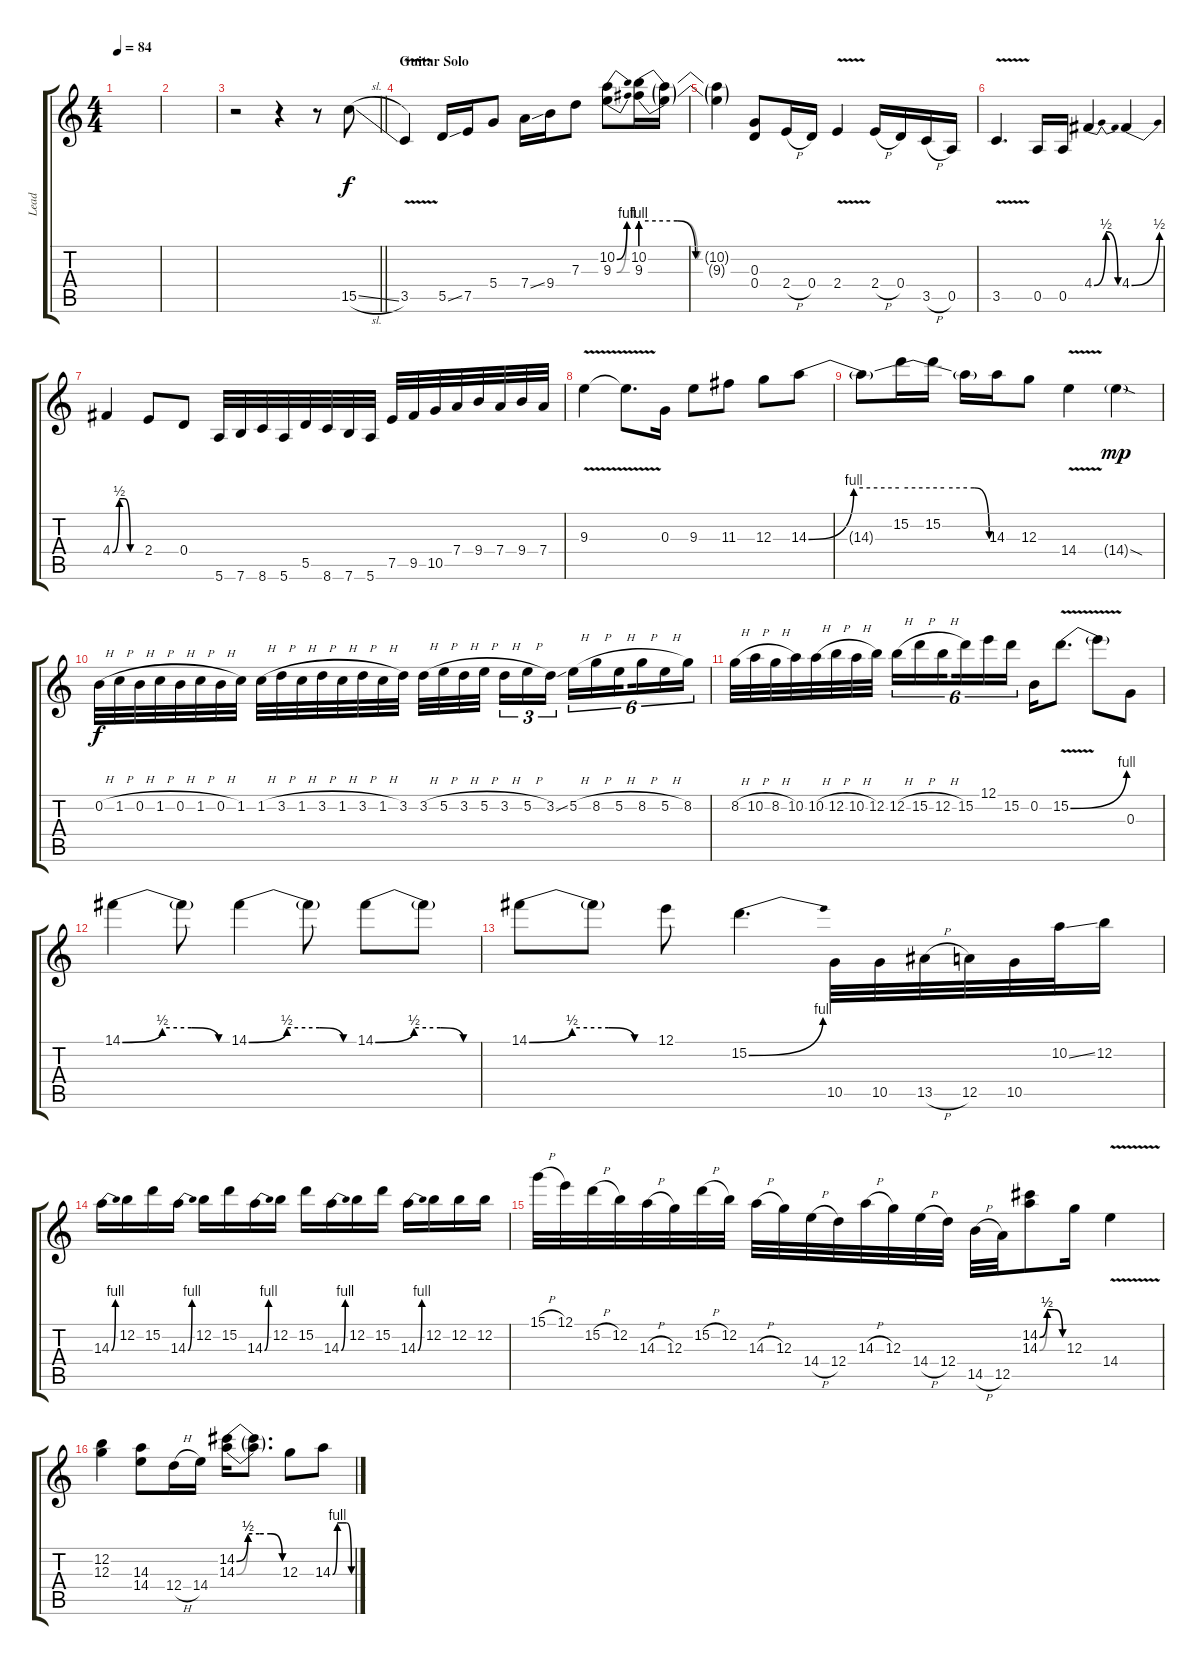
\track ("Lead" "Lead") {instrument distortionguitar}
\staff {score tabs}
\tuning (E4 B3 G3 D3 A2 E2) {hide}
\ts (4 4)
\tempo 84
\clef g2
\ks c
|
|
\barLineRight lightlight
r.2 r.4 r.8 15.5{sl}.8 |
\section ("" "Guitar Solo")
3.5{v}.4 5.5{ss}.16 7.5.16 5.4.8 7.4{ss}.16 9.4.16 7.3.8 (10.2{be (bend 0 0 60 4)} 9.3{be (bend 0 0 60 4)}).8 (10.2{be (custom 0 4 20 4 30 0 40 0 60 0)} 9.3{be (custom 0 4 20 4 31 0 33 0 40 0 60 0)}).16 (10.2{t} 9.3{t}).16 |
(10.2{t} 9.3{t}).4 (0.3 0.4).8 2.4{h}.16 0.4.16 2.4{v}.4 2.4{h}.16 0.4.16 3.5{h}.16 0.5.16 |
3.5{v}.4{d} 0.5.16 0.5.16 4.4{be (bendrelease 0 0 20 2 40 2 60 0)}.4 4.4{be (bend 0 0 60 2)}.4 |
4.4{be (custom 0 0 15 2 25 2 38 0 45 0 60 0)}.4 2.4.8 0.4.8 5.6.32 7.6.32 8.6.32 5.6.32 5.5.32 8.6.32 7.6.32 5.6.32 7.5.32 9.5.32 10.5.32 7.4.32 9.4.32 7.4.32 9.4.32 7.4.32 |
9.3{v}.4 9.3{t}.8{d} 0.3.16 9.3.8 11.3.8 12.3.8 14.3{be (custom 0 0 15 4 30 4 45 4 55 4 60 0)}.8 |
14.3{t}.8 15.2.16 15.2.16 14.3{t}.16 14.3.16 12.3.8 14.4{v}.4 14.4{sod g}.4{dy mp} |
0.2{h}.32{dy f} 1.2{h}.32 0.2{h}.32 1.2{h}.32 0.2{h}.32 1.2{h}.32 0.2{h}.32 1.2.32 1.2{h}.32 3.2{h}.32 1.2{h}.32 3.2{h}.32 1.2{h}.32 3.2{h}.32 1.2{h}.32 3.2.32 3.2{h}.32 5.2{h}.32 3.2{h}.32 5.2{h}.32{beam splitsecondary} 3.2{h}.16{tu (3 2)} 5.2{h}.16{tu (3 2)} 3.2{ss}.16{tu (3 2)} 5.2{h}.16{tu (6 4)} 8.2{h}.16{tu (6 4)} 5.2{h}.16{tu (6 4) beam splitsecondary} 8.2{h}.16{tu (6 4)} 5.2{h}.16{tu (6 4)} 8.2.16{tu (6 4)} |
8.2{h}.32 10.2{h}.32 8.2{h}.32 10.2.32 10.2{h}.32 12.2{h}.32 10.2{h}.32 12.2.32 12.2{h}.16{tu (6 4)} 15.2{h}.16{tu (6 4)} 12.2{h}.16{tu (6 4) beam splitsecondary} 15.2.16{tu (6 4)} 12.1.16{tu (6 4)} 15.2.16{tu (6 4)} 0.2.16 15.2{be (bend 0 0 60 4) v}.8{d} 15.2{t}.8 0.3.8 |
14.1{be (custom 0 0 22 2 38 2 53 0 60 0)}.4 14.1{t}.8 14.1{be (custom 0 0 21 2 39 2 52 0 60 0)}.4 14.1{t}.8 14.1{be (custom 0 0 22 2 37 2 50 0 60 0)}.8 14.1{t}.8 |
14.1{be (custom 0 0 20 2 37 2 49 0 60 0)}.8 14.1{t}.8 12.1.8 15.2{be (bend 0 0 60 4)}.4{d} 10.5.32 10.5.32 13.5{h}.32 12.5.32 10.5.32 10.2{ss}.32 12.2.16 |
14.3{be (bend 0 0 60 4)}.16 12.2.16 15.2.16 14.3{be (bend 0 0 60 4)}.16 12.2.16 15.2.16 14.3{be (bend 0 0 60 4)}.16 12.2.16 15.2.16 14.3{be (bend 0 0 60 4)}.16 12.2.16 15.2.16 14.3{be (bend 0 0 60 4)}.16 12.2.16 12.2.16 12.2.16 |
15.1{h}.32 12.1.32 15.2{h}.32 12.2.32 14.3{h}.32 12.3.32 15.2{h}.32 12.2.32 14.3{h}.32 12.3.32 14.4{h}.32 12.4.32 14.3{h}.32 12.3.32 14.4{h}.32 12.4.32 14.5{h}.32 12.5.32 (14.2{be (custom 0 0 20 2 30 2 39 2 60 0)} 14.3{be (custom 0 0 20 2 30 2 35 2 40 2 60 0)}).8 12.3.16 14.4{v}.4 |
(12.2 12.3).4 (14.3 14.4).8 12.4{h}.16 14.4.16 (14.2{be (custom 0 0 15 2 30 2 45 2 60 0)} 14.3{be (custom 0 0 15 2 30 2 45 2 60 0)}).16 (14.2{t} 14.3{t}).8{d} 12.3.8 14.3{be (custom 0 0 15 4 30 4 45 4 60 0)}.8
